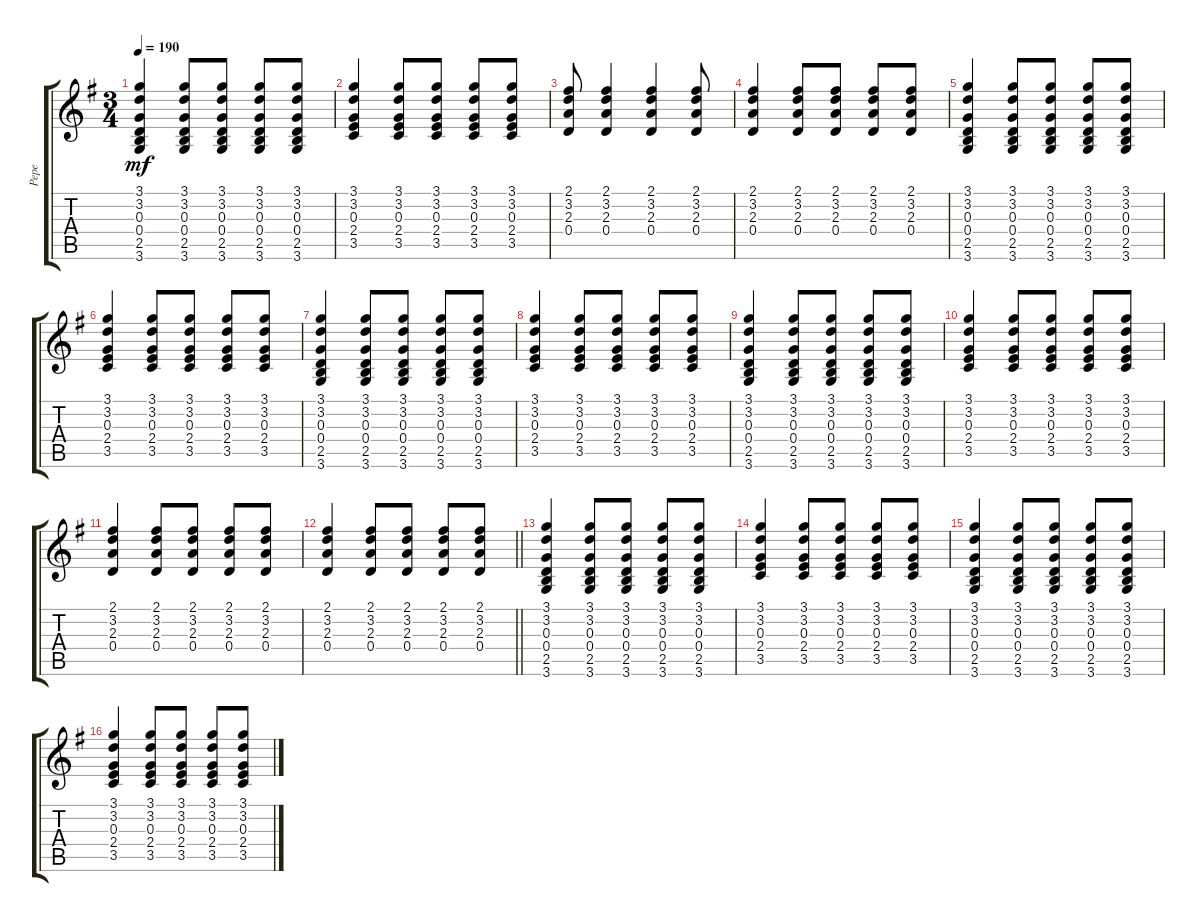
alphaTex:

\track ("Pepe" "Pepe") {instrument acousticguitarsteel}
\staff {score tabs}
\tuning (E4 B3 G3 D3 A2 E2) {hide}
\ts (3 4)
\tempo 190
\clef g2
\ks g
(3.1 3.2 0.3 0.4 2.5 3.6).4{dy mf} (3.1 3.2 0.3 0.4 2.5 3.6).8 (3.1 3.2 0.3 0.4 2.5 3.6).8 (3.1 3.2 0.3 0.4 2.5 3.6).8 (3.1 3.2 0.3 0.4 2.5 3.6).8 |
(3.1 3.2 0.3 2.4 3.5).4 (3.1 3.2 0.3 2.4 3.5).8 (3.1 3.2 0.3 2.4 3.5).8 (3.1 3.2 0.3 2.4 3.5).8 (3.1 3.2 0.3 2.4 3.5).8 |
(2.1 3.2 2.3 0.4).8 (2.1 3.2 2.3 0.4).4 (2.1 3.2 2.3 0.4).4 (2.1 3.2 2.3 0.4).8 |
(2.1 3.2 2.3 0.4).4 (2.1 3.2 2.3 0.4).8 (2.1 3.2 2.3 0.4).8 (2.1 3.2 2.3 0.4).8 (2.1 3.2 2.3 0.4).8 |
(3.1 3.2 0.3 0.4 2.5 3.6).4 (3.1 3.2 0.3 0.4 2.5 3.6).8 (3.1 3.2 0.3 0.4 2.5 3.6).8 (3.1 3.2 0.3 0.4 2.5 3.6).8 (3.1 3.2 0.3 0.4 2.5 3.6).8 |
(3.1 3.2 0.3 2.4 3.5).4 (3.1 3.2 0.3 2.4 3.5).8 (3.1 3.2 0.3 2.4 3.5).8 (3.1 3.2 0.3 2.4 3.5).8 (3.1 3.2 0.3 2.4 3.5).8 |
(3.1 3.2 0.3 0.4 2.5 3.6).4 (3.1 3.2 0.3 0.4 2.5 3.6).8 (3.1 3.2 0.3 0.4 2.5 3.6).8 (3.1 3.2 0.3 0.4 2.5 3.6).8 (3.1 3.2 0.3 0.4 2.5 3.6).8 |
(3.1 3.2 0.3 2.4 3.5).4 (3.1 3.2 0.3 2.4 3.5).8 (3.1 3.2 0.3 2.4 3.5).8 (3.1 3.2 0.3 2.4 3.5).8 (3.1 3.2 0.3 2.4 3.5).8 |
(3.1 3.2 0.3 0.4 2.5 3.6).4 (3.1 3.2 0.3 0.4 2.5 3.6).8 (3.1 3.2 0.3 0.4 2.5 3.6).8 (3.1 3.2 0.3 0.4 2.5 3.6).8 (3.1 3.2 0.3 0.4 2.5 3.6).8 |
(3.1 3.2 0.3 2.4 3.5).4 (3.1 3.2 0.3 2.4 3.5).8 (3.1 3.2 0.3 2.4 3.5).8 (3.1 3.2 0.3 2.4 3.5).8 (3.1 3.2 0.3 2.4 3.5).8 |
(2.1 3.2 2.3 0.4).4 (2.1 3.2 2.3 0.4).8 (2.1 3.2 2.3 0.4).8 (2.1 3.2 2.3 0.4).8 (2.1 3.2 2.3 0.4).8 |
\barLineRight lightlight
(2.1 3.2 2.3 0.4).4 (2.1 3.2 2.3 0.4).8 (2.1 3.2 2.3 0.4).8 (2.1 3.2 2.3 0.4).8 (2.1 3.2 2.3 0.4).8 |
(3.1 3.2 0.3 0.4 2.5 3.6).4 (3.1 3.2 0.3 0.4 2.5 3.6).8 (3.1 3.2 0.3 0.4 2.5 3.6).8 (3.1 3.2 0.3 0.4 2.5 3.6).8 (3.1 3.2 0.3 0.4 2.5 3.6).8 |
(3.1 3.2 0.3 2.4 3.5).4 (3.1 3.2 0.3 2.4 3.5).8 (3.1 3.2 0.3 2.4 3.5).8 (3.1 3.2 0.3 2.4 3.5).8 (3.1 3.2 0.3 2.4 3.5).8 |
(3.1 3.2 0.3 0.4 2.5 3.6).4 (3.1 3.2 0.3 0.4 2.5 3.6).8 (3.1 3.2 0.3 0.4 2.5 3.6).8 (3.1 3.2 0.3 0.4 2.5 3.6).8 (3.1 3.2 0.3 0.4 2.5 3.6).8 |
(3.1 3.2 0.3 2.4 3.5).4 (3.1 3.2 0.3 2.4 3.5).8 (3.1 3.2 0.3 2.4 3.5).8 (3.1 3.2 0.3 2.4 3.5).8 (3.1 3.2 0.3 2.4 3.5).8
